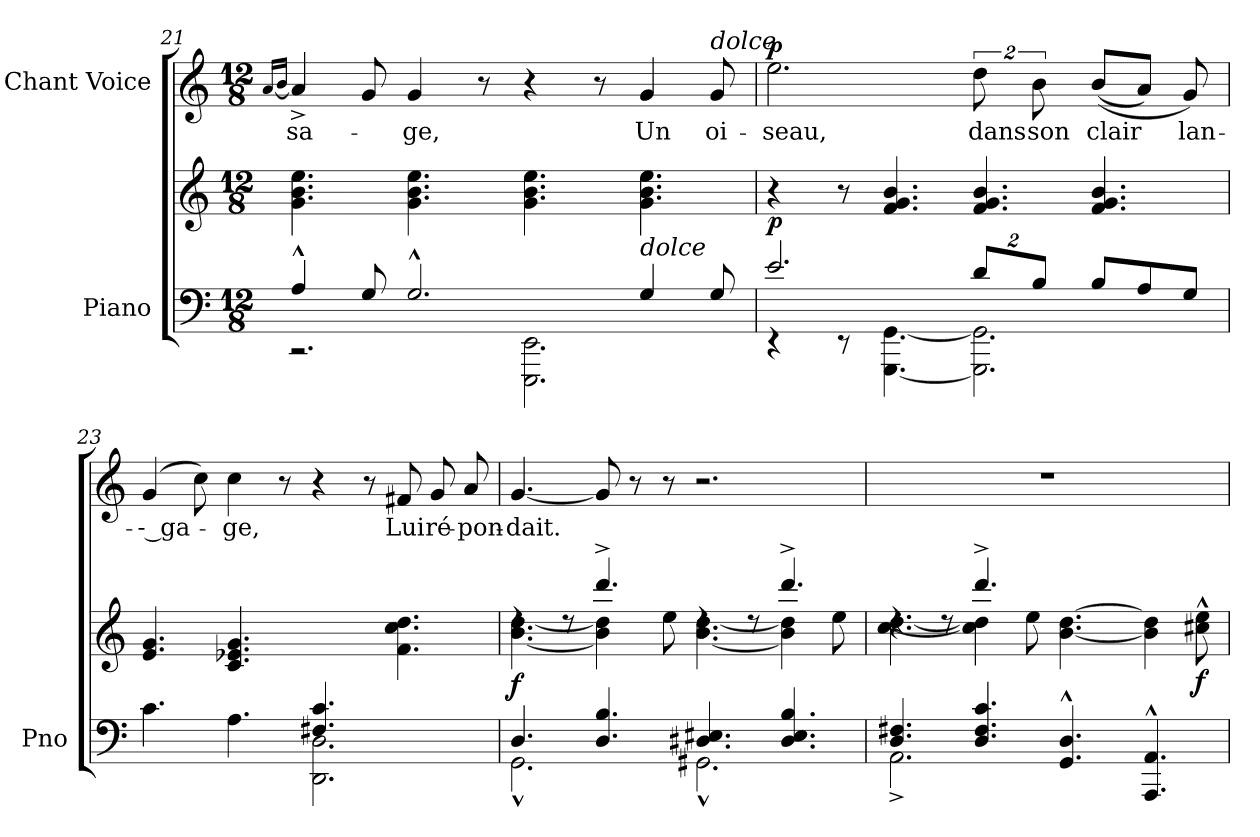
**kern	**kern	**dynam	**kern	**text	**dynam
*part2	*part2	*part2	*part1	*part1	*part1
*staff3	*staff2	*staff2/3	*staff1	*staff1	*staff1
*I"Piano	*	*	*I"Chant Voice	*	*
*I'Pno	*	*	*	*	*
*clefF4	*clefG2	*	*clefG2	*	*
*k[]	*k[]	*	*k[]	*	*
*M12/8	*M12/8	*	*M12/8	*	*
=21	=21	=21	=21	=21	=21
.	.	.	[16qa/LL	.	.
.	.	.	16qb/JJ	.	.
*^	*	*	*	*	*
!	!	!	!	!	!LO:LY:b	!
4A^^/	2.r	4.g\ 4.b\ 4.ee\	.	4a^/]	-sa-	.
8G/	.	.	.	8g/	.	.
!	!	!	!	!	!LO:LY:b	!
2.G^^/	.	4.g\ 4.b\ 4.ee\	.	4g/	-ge,	.
.	.	.	.	8r	.	.
.	2.EEE\ 2.EE\	4.g\ 4.b\ 4.ee\	.	4r	.	.
.	.	.	.	8r	.	.
!	!	!LO:TX:b:i:t=dolce	!	!	!	!
!	!	!	!	!	!LO:LY:b	!
4G/	.	4.g\ 4.b\ 4.ee\	.	4g/	Un	.
!	!	!	!	!LO:TX:a:i:t=dolce	!	!
!	!	!	!	!	!LO:LY:b	!
8G/	.	.	.	8g/	oi-	.
=22	=22	=22	=22	=22	=22	=22
!	!	!	!LO:DY:b	!	!LO:LY:b	!LO:DY:a
2.e/	4r	4r	p	2.ee\	-seau,	p
.	8r	8r	.	.	.	.
.	[4.GGG\ [4.GG\	4.f/ 4.g/ 4.b/	.	.	.	.
!	!	!	!	!	!LO:LY:b	!
16%3d/L	2.GGG\] 2.GG\]	4.f/ 4.g/ 4.b/	.	16%3dd\	dans	.
!	!	!	!	!	!LO:LY:b	!
16%3B/J	.	.	.	16%3b\	son	.
!	!	!	!	!	!LO:LY:b	!
8B/L	.	4.f/ 4.g/ 4.b/	.	(<(>8b/L	clair	.
8A/	.	.	.	8a/J)	.	.
!	!	!	!	!	!LO:LY:b	!
8G/J	.	.	.	8g/)	lan-	.
!!LO:LB:g=z
=23	=23	=23	=23	=23	=23	=23
!	!	!	!	!	!LO:LY:b	!
2.ryy	4.c\	4.e/ 4.g/	.	(>4g/	-- ga-	.
.	.	.	.	8cc\)	.	.
!	!	!	!	!	!LO:LY:b	!
.	4.A\	4.c/ 4.e-X/ 4.g/	.	4cc\	-ge,	.
.	.	.	.	8r	.	.
(>4.F#X/ 4.c/	2.DD\ 2.D\	4.ryy	.	4r	.	.
.	.	.	.	8r	.	.
!	!	!	!	!	!LO:LY:b	!
4.ryy	.	4.f\ 4.cc\ 4.dd\)	.	8f#X/	Lui	.
!	!	!	!	!	!LO:LY:b	!
.	.	.	.	8g/	ré-	.
!	!	!	!	!	!LO:LY:b	!
.	.	.	.	8a/	-pon-	.
=24	=24	=24	=24	=24	=24	=24
*	*	*^	*	*	*	*
!	!	!	!	!LO:DY:b	!	!LO:LY:b	!
4.D/	2.GG^^\	4rdd	[4.b\ [4.dd\	f	[4.g/	-dait.	.
.	.	8rdd	.	.	.	.	.
4.D/ 4.B/	.	4.ddd^/	4b\] 4dd\]	.	8g/]	.	.
.	.	.	.	.	8r	.	.
.	.	.	8ee\	.	8r	.	.
4.D#X/ 4.E#X/	2.GG#X^^\	4rdd	[4.b\ [4.dd\	.	2.r	.	.
.	.	8rdd	.	.	.	.	.
4.D#/ 4.E#/ 4.B/	.	4.ddd^/	4b\] 4dd\]	.	.	.	.
.	.	.	8ee\	.	.	.	.
=25	=25	=25	=25	=25	=25	=25	=25
4.D/ 4.F#X/	2.AA^\	4rdd	[4.cc\ [4.dd\	.	1.r	.	.
.	.	8rdd	.	.	.	.	.
4.D/ 4.F#/ 4.c/	.	4.ddd^/	4cc\] 4dd\]	.	.	.	.
.	.	.	8ee\	.	.	.	.
4.GG/^^ 4.D/^^	2.ryy	4rddyy	[4.b\ [4.dd\	.	.	.	.
.	.	8rddyy	.	.	.	.	.
4.AAA/^^ 4.AA/^^	.	4.rddyy	4b\] 4dd\]	.	.	.	.
!	!	!	!	!LO:DY:b	!	!	!
.	.	.	8cc#X\^^ 8ee\^^	f	.	.	.
*v	*v	*	*	*	*	*	*
*	*v	*v	*	*	*	*
=	=	=	=	=	=
*-	*-	*-	*-	*-	*-
